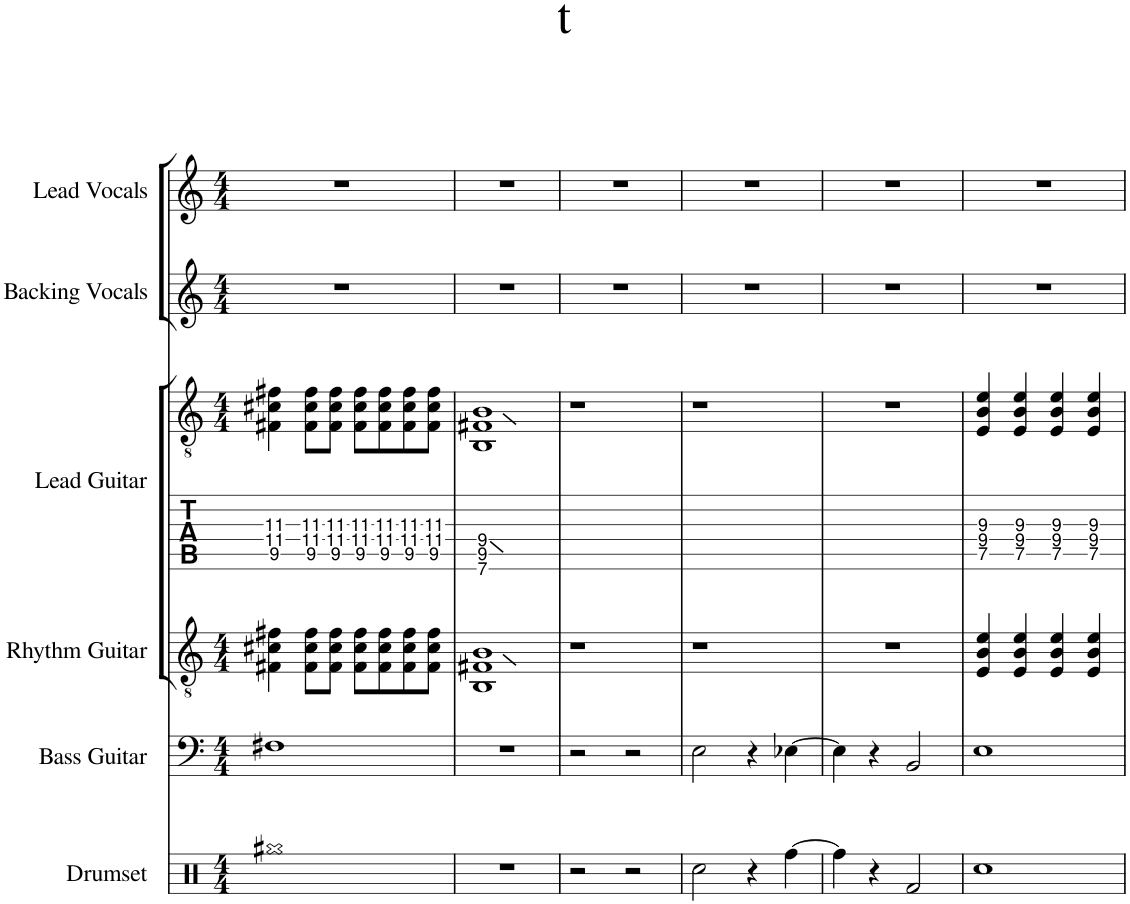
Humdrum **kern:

**kern	**kern	**kern	**kern	**kern	**kern	**kern
*part6	*part5	*part4	*part3	*part3	*part2	*part1
*staff7	*staff6	*staff5	*staff4	*staff3	*staff2	*staff1
*I"Drumset	*I"Bass Guitar	*I"Rhythm Guitar	*I"Lead Guitar	*	*I"Backing Vocals	*I"Lead Vocals
*I'Drs.	*I'B. Guit.	*I'R. Gtr.	*I'L. Gtr.	*	*I'Bk. Voc.	*I'L. Voc.
*	*	*	*stria6	*	*	*
*clefX	*clefF4	*clefGv2	*	*clefGv2	*clefG2	*clefG2
*	*Trd7c12	*	*	*	*	*
*k[]	*k[]	*k[]	*k[]	*k[]	*k[]	*k[]
*M4/4	*M4/4	*M4/4	*M4/4	*M4/4	*M4/4	*M4/4
=1	=1	=1	=1	=1	=1	=1
1Rgg	1F#X	4F#X\ 4c#X\ 4f#X\	4F#X 4c#X 4f#X	4F#X\ 4c#X\ 4f#X\	1r	1r
.	.	8F#\ 8c#\ 8f#\L	8F#\ 8c#\ 8f#\L	8F#\ 8c#\ 8f#\L	.	.
.	.	8F#\ 8c#\ 8f#\J	8F#\ 8c#\ 8f#\J	8F#\ 8c#\ 8f#\J	.	.
.	.	8F#\ 8c#\ 8f#\L	8F#\ 8c#\ 8f#\L	8F#\ 8c#\ 8f#\L	.	.
.	.	8F#\ 8c#\ 8f#\	8F#\ 8c#\ 8f#\J	8F#\ 8c#\ 8f#\	.	.
.	.	8F#\ 8c#\ 8f#\	8F#\ 8c#\ 8f#\L	8F#\ 8c#\ 8f#\	.	.
.	.	8F#\ 8c#\ 8f#\J	8F#\ 8c#\ 8f#\J	8F#\ 8c#\ 8f#\J	.	.
=2	=2	=2	=2	=2	=2	=2
1r	1r	1BB 1F#X 1B	1BB 1F#X 1B	1BB 1F#X 1B	1r	1r
=3	=3	=3	=3	=3	=3	=3
2r	2r	1r	1r	1r	1r	1r
2r	2r	.	.	.	.	.
=4	=4	=4	=4	=4	=4	=4
2Rcc\	2E\	1r	1r	1r	1r	1r
4r	4r	.	.	.	.	.
[4Rff\	[4E-X\	.	.	.	.	.
=5	=5	=5	=5	=5	=5	=5
4Rff\]	4E-\]	1r	1r	1r	1r	1r
4r	4r	.	.	.	.	.
2Rf/	2BB/	.	.	.	.	.
=6	=6	=6	=6	=6	=6	=6
1Rcc	1E	4E/ 4B/ 4e/	4E 4B 4e	4E/ 4B/ 4e/	1r	1r
.	.	4E/ 4B/ 4e/	4E 4B 4e	4E/ 4B/ 4e/	.	.
.	.	4E/ 4B/ 4e/	4E 4B 4e	4E/ 4B/ 4e/	.	.
.	.	4E/ 4B/ 4e/	4E 4B 4e	4E/ 4B/ 4e/	.	.
=	=	=	=	=	=	=
*-	*-	*-	*-	*-	*-	*-
